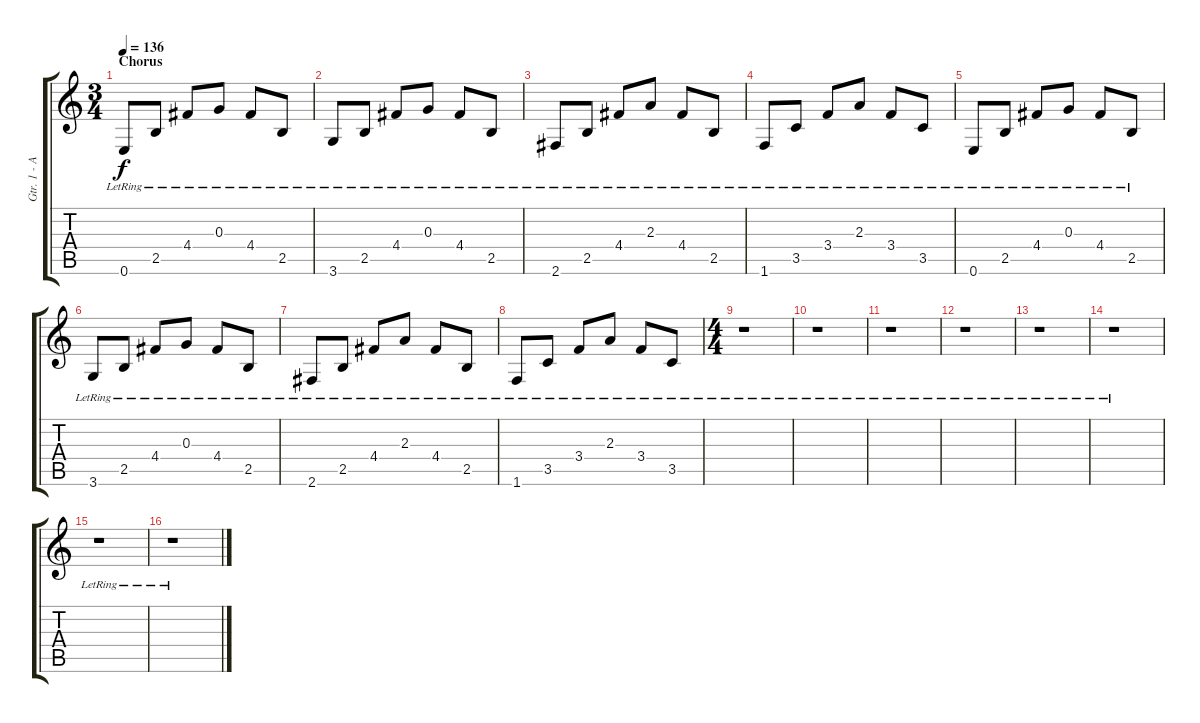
\track ("Gtr. 1 - Acoustic" "Gtr. 1 - A") {instrument acousticguitarsteel}
\staff {score tabs}
\tuning (E4 B3 G3 D3 A2 E2) {hide}
\ts (3 4)
\section ("" "Chorus")
\tempo 136
\clef g2
\ks c
0.6{lr}.8{dy f} 2.5{lr}.8 4.4{lr}.8 0.3{lr}.8 4.4{lr}.8 2.5{lr}.8 |
3.6{lr}.8 2.5{lr}.8 4.4{lr}.8 0.3{lr}.8 4.4{lr}.8 2.5{lr}.8 |
2.6{lr}.8 2.5{lr}.8 4.4{lr}.8 2.3{lr}.8 4.4{lr}.8 2.5{lr}.8 |
1.6{lr}.8 3.5{lr}.8 3.4{lr}.8 2.3{lr}.8 3.4{lr}.8 3.5{lr}.8 |
0.6{lr}.8 2.5{lr}.8 4.4{lr}.8 0.3{lr}.8 4.4{lr}.8 2.5{lr}.8 |
3.6{lr}.8 2.5{lr}.8 4.4{lr}.8 0.3{lr}.8 4.4{lr}.8 2.5{lr}.8 |
2.6{lr}.8 2.5{lr}.8 4.4{lr}.8 2.3{lr}.8 4.4{lr}.8 2.5{lr}.8 |
1.6{lr}.8 3.5{lr}.8 3.4{lr}.8 2.3{lr}.8 3.4{lr}.8 3.5{lr}.8 |
\ts (4 4)
r.1 |
r.1 |
r.1 |
r.1 |
r.1 |
r.1 |
r.1 |
r.1
